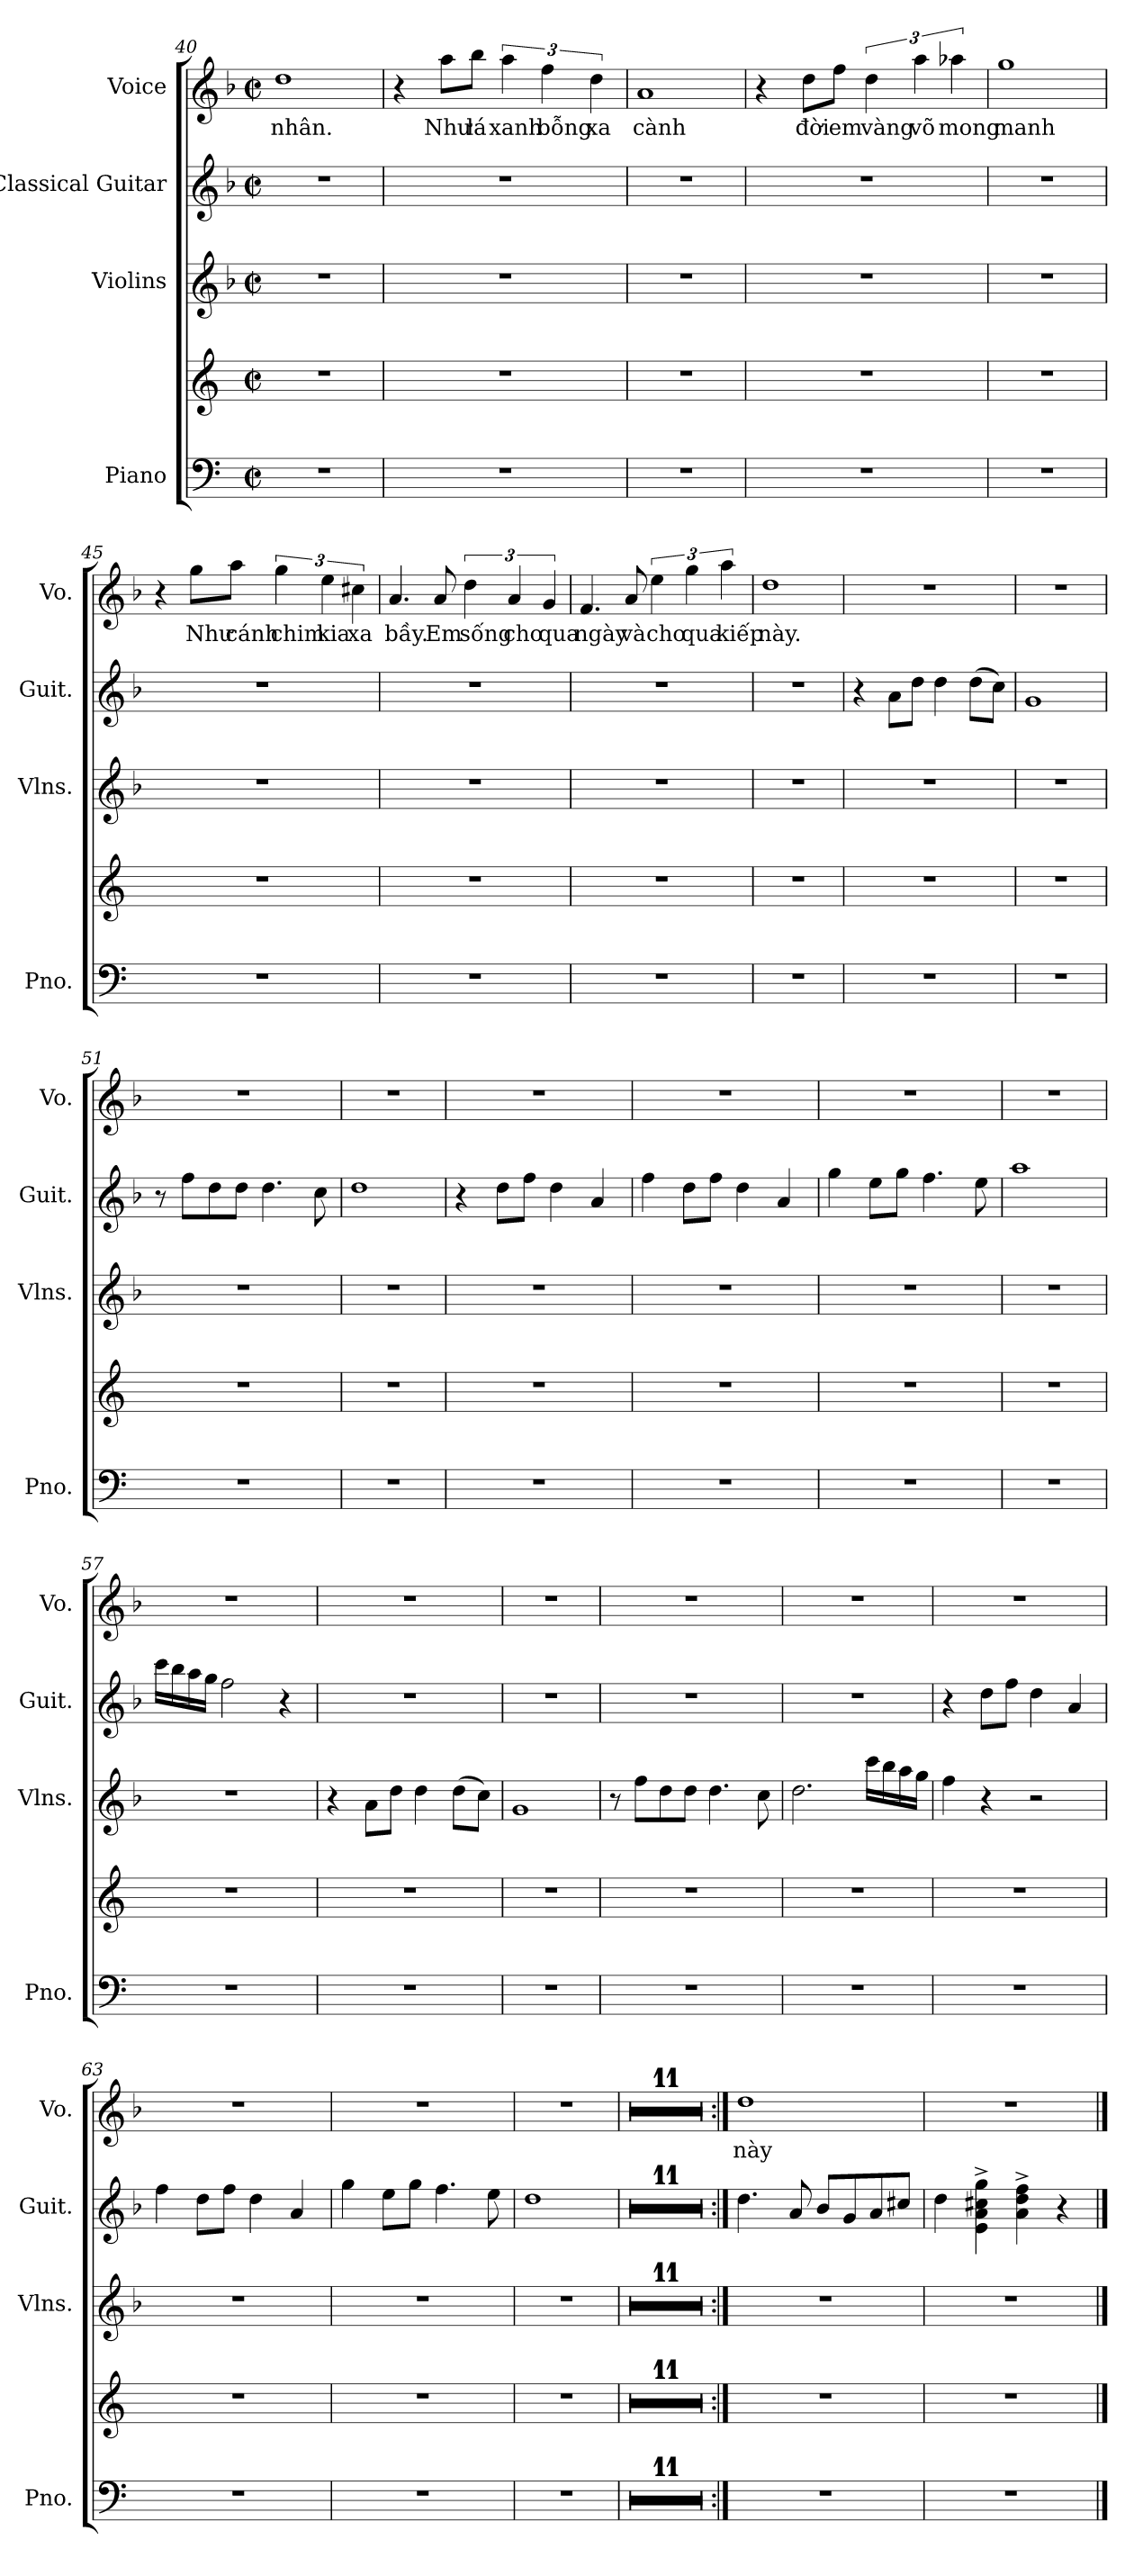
**kern	**kern	**kern	**kern	**kern	**text
*part4	*part4	*part3	*part2	*part1	*part1
*staff5	*staff4	*staff3	*staff2	*staff1	*staff1
*I"Piano	*	*I"Violins	*I"Classical Guitar	*I"Voice	*
*I'Pno.	*	*I'Vlns.	*I'Guit.	*I'Vo.	*
*clefF4	*clefG2	*clefG2	*clefG2	*clefG2	*
*k[]	*k[]	*k[b-]	*k[b-]	*k[b-]	*
*	*	*F:	*F:	*F:	*
*M2/2	*M2/2	*M2/2	*M2/2	*M2/2	*
*met(c|)	*met(c|)	*met(c|)	*met(c|)	*met(c|)	*
=40	=40	=40	=40	=40	=40
!	!	!	!	!	!LO:LY:b
1r	1r	1r	1r	1dd	nhân.
=41	=41	=41	=41	=41	=41
1r	1r	1r	1r	4r	.
!	!	!	!	!	!LO:LY:b
.	.	.	.	8aa\L	Như
!	!	!	!	!	!LO:LY:b
.	.	.	.	8bb-\J	lá
!	!	!	!	!	!LO:LY:b
.	.	.	.	6aa\	xanh
!	!	!	!	!	!LO:LY:b
.	.	.	.	6ff\	bỗng
!	!	!	!	!	!LO:LY:b
.	.	.	.	6dd\	xa
=42	=42	=42	=42	=42	=42
!	!	!	!	!	!LO:LY:b
1r	1r	1r	1r	1a	cành
!!LO:LB:g=z
=43	=43	=43	=43	=43	=43
1r	1r	1r	1r	4r	.
!	!	!	!	!	!LO:LY:b
.	.	.	.	8dd\L	đời
!	!	!	!	!	!LO:LY:b
.	.	.	.	8ff\J	em
!	!	!	!	!	!LO:LY:b
.	.	.	.	6dd\	vàng
!	!	!	!	!	!LO:LY:b
.	.	.	.	6aa\	võ
!	!	!	!	!	!LO:LY:b
.	.	.	.	6aa-X\	mong
=44	=44	=44	=44	=44	=44
!	!	!	!	!	!LO:LY:b
1r	1r	1r	1r	1gg	manh
=45	=45	=45	=45	=45	=45
1r	1r	1r	1r	4r	.
!	!	!	!	!	!LO:LY:b
.	.	.	.	8gg\L	Như
!	!	!	!	!	!LO:LY:b
.	.	.	.	8aa\J	cánh
!	!	!	!	!	!LO:LY:b
.	.	.	.	6gg\	chim
!	!	!	!	!	!LO:LY:b
.	.	.	.	6ee\	kia
!	!	!	!	!	!LO:LY:b
.	.	.	.	6cc#X\	xa
=46	=46	=46	=46	=46	=46
!	!	!	!	!	!LO:LY:b
1r	1r	1r	1r	4.a/	bầy.
!	!	!	!	!	!LO:LY:b
.	.	.	.	8a/	Em
!	!	!	!	!	!LO:LY:b
.	.	.	.	6dd\	sống
!	!	!	!	!	!LO:LY:b
.	.	.	.	6a/	cho
!	!	!	!	!	!LO:LY:b
.	.	.	.	6g/	qua
!!LO:PB:g=z
=47	=47	=47	=47	=47	=47
!	!	!	!	!	!LO:LY:b
1r	1r	1r	1r	4.f/	ngày
!	!	!	!	!	!LO:LY:b
.	.	.	.	8a/	và
!	!	!	!	!	!LO:LY:b
.	.	.	.	6ee\	cho
!	!	!	!	!	!LO:LY:b
.	.	.	.	6gg\	qua
!	!	!	!	!	!LO:LY:b
.	.	.	.	6aa\	kiếp
=48	=48	=48	=48	=48	=48
!	!	!	!	!	!LO:LY:b
1r	1r	1r	1r	1dd	này.
=49	=49	=49	=49	=49	=49
1r	1r	1r	4r	1r	.
.	.	.	8a\L	.	.
.	.	.	8dd\J	.	.
.	.	.	4dd\	.	.
.	.	.	(>8dd\L	.	.
.	.	.	8cc\J)	.	.
=50	=50	=50	=50	=50	=50
1r	1r	1r	1g	1r	.
=51	=51	=51	=51	=51	=51
1r	1r	1r	8r	1r	.
.	.	.	8ff\L	.	.
.	.	.	8dd\	.	.
.	.	.	8dd\J	.	.
.	.	.	4.dd\	.	.
.	.	.	8cc\	.	.
=52	=52	=52	=52	=52	=52
1r	1r	1r	1dd	1r	.
=53	=53	=53	=53	=53	=53
1r	1r	1r	4r	1r	.
.	.	.	8dd\L	.	.
.	.	.	8ff\J	.	.
.	.	.	4dd\	.	.
.	.	.	4a/	.	.
!!LO:LB:g=z
=54	=54	=54	=54	=54	=54
1r	1r	1r	4ff\	1r	.
.	.	.	8dd\L	.	.
.	.	.	8ff\J	.	.
.	.	.	4dd\	.	.
.	.	.	4a/	.	.
=55	=55	=55	=55	=55	=55
1r	1r	1r	4gg\	1r	.
.	.	.	8ee\L	.	.
.	.	.	8gg\J	.	.
.	.	.	4.ff\	.	.
.	.	.	8ee\	.	.
=56	=56	=56	=56	=56	=56
1r	1r	1r	1aa	1r	.
=57	=57	=57	=57	=57	=57
1r	1r	1r	16ccc\LL	1r	.
.	.	.	16bb-\	.	.
.	.	.	16aa\	.	.
.	.	.	16gg\JJ	.	.
.	.	.	2ff\	.	.
.	.	.	4r	.	.
=58	=58	=58	=58	=58	=58
1r	1r	4r	1r	1r	.
.	.	8a\L	.	.	.
.	.	8dd\J	.	.	.
.	.	4dd\	.	.	.
.	.	(>8dd\L	.	.	.
.	.	8cc\J)	.	.	.
=59	=59	=59	=59	=59	=59
1r	1r	1g	1r	1r	.
=60	=60	=60	=60	=60	=60
1r	1r	8r	1r	1r	.
.	.	8ff\L	.	.	.
.	.	8dd\	.	.	.
.	.	8dd\J	.	.	.
.	.	4.dd\	.	.	.
.	.	8cc\	.	.	.
!!LO:PB:g=z
=61	=61	=61	=61	=61	=61
1r	1r	2.dd	1r	1r	.
.	.	16ccc\LL	.	.	.
.	.	16bb-\	.	.	.
.	.	16aa\	.	.	.
.	.	16gg\JJ	.	.	.
=62	=62	=62	=62	=62	=62
1r	1r	4ff\	4r	1r	.
.	.	4r	8dd\L	.	.
.	.	.	8ff\J	.	.
.	.	2r	4dd\	.	.
.	.	.	4a/	.	.
=63	=63	=63	=63	=63	=63
1r	1r	1r	4ff\	1r	.
.	.	.	8dd\L	.	.
.	.	.	8ff\J	.	.
.	.	.	4dd\	.	.
.	.	.	4a/	.	.
=64	=64	=64	=64	=64	=64
1r	1r	1r	4gg\	1r	.
.	.	.	8ee\L	.	.
.	.	.	8gg\J	.	.
.	.	.	4.ff\	.	.
.	.	.	8ee\	.	.
=65	=65	=65	=65	=65	=65
1r	1r	1r	1dd	1r	.
=66	=66	=66	=66	=66	=66
1r	1r	1r	1r	1r	.
=67	=67	=67	=67	=67	=67
1r	1r	1r	1r	1r	.
=68	=68	=68	=68	=68	=68
1r	1r	1r	1r	1r	.
=69	=69	=69	=69	=69	=69
1r	1r	1r	1r	1r	.
=70	=70	=70	=70	=70	=70
1r	1r	1r	1r	1r	.
!!LO:LB:g=z
=71	=71	=71	=71	=71	=71
1r	1r	1r	1r	1r	.
=72	=72	=72	=72	=72	=72
1r	1r	1r	1r	1r	.
=73	=73	=73	=73	=73	=73
1r	1r	1r	1r	1r	.
=74	=74	=74	=74	=74	=74
1r	1r	1r	1r	1r	.
=75	=75	=75	=75	=75	=75
1r	1r	1r	1r	1r	.
=76	=76	=76	=76	=76	=76
1r	1r	1r	1r	1r	.
=77:|!	=77:|!	=77:|!	=77:|!	=77:|!	=77:|!
!	!	!	!	!	!LO:LY:b
1r	1r	1r	4.dd\	1dd	này
.	.	.	8a/	.	.
.	.	.	8b-/L	.	.
.	.	.	8g/	.	.
.	.	.	8a/	.	.
.	.	.	8cc#X/J	.	.
=78	=78	=78	=78	=78	=78
1r	1r	1r	4dd\	1r	.
.	.	.	4e\^ 4a\^ 4cc#X\^ 4gg\^	.	.
.	.	.	4a\^ 4dd\^ 4ff\^	.	.
.	.	.	4r	.	.
==	==	==	==	==	==
*-	*-	*-	*-	*-	*-
